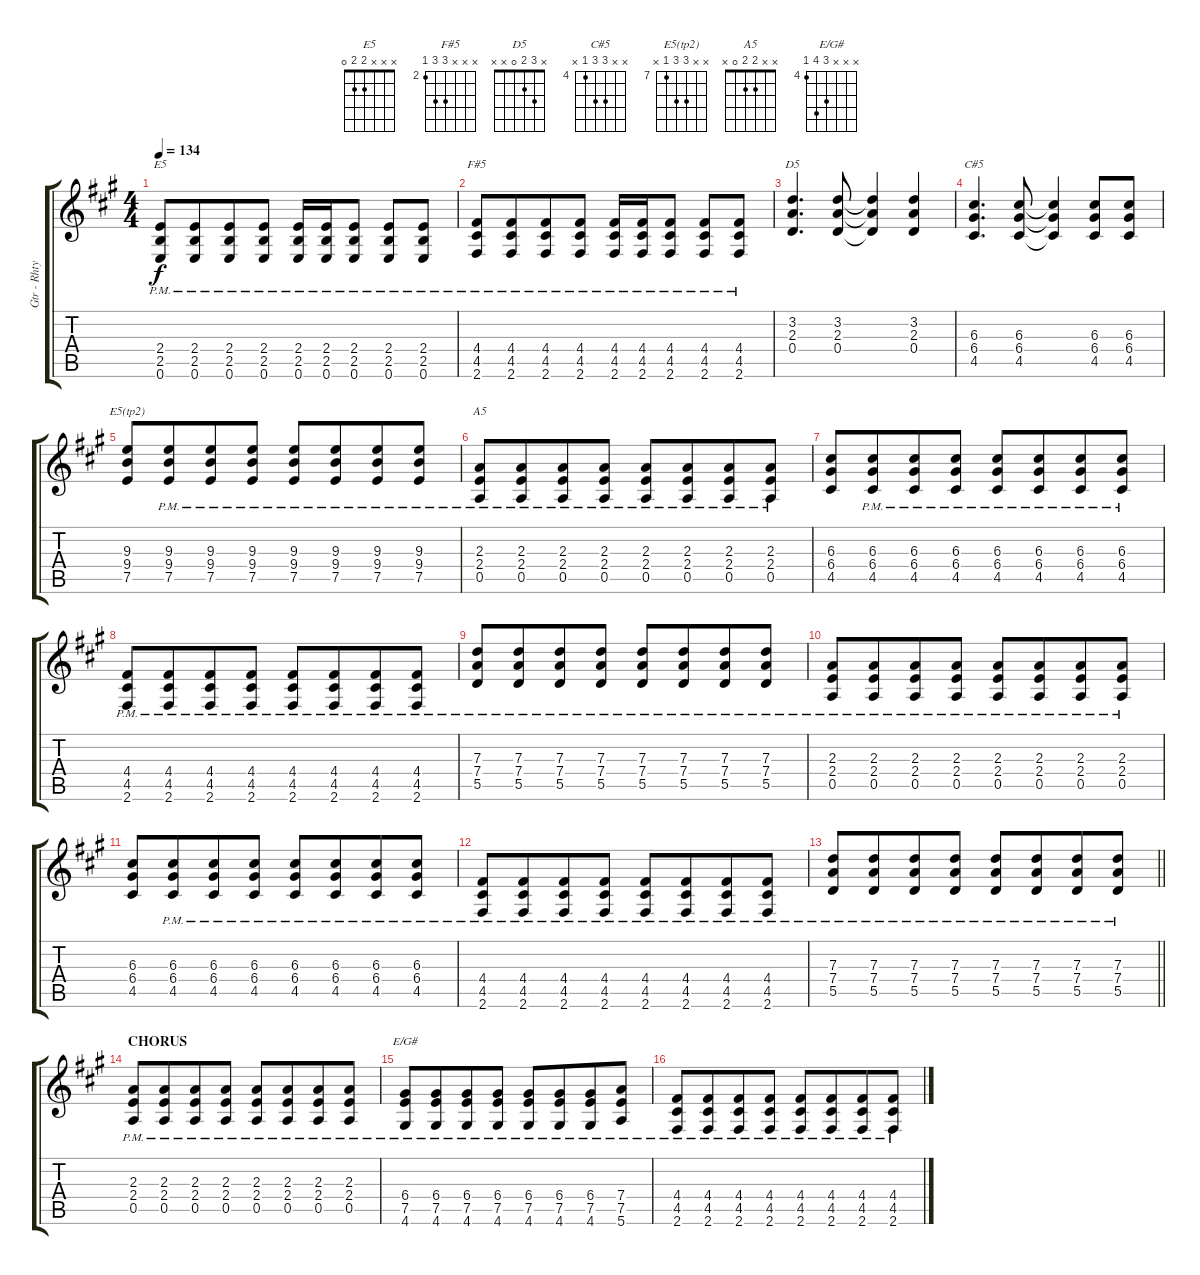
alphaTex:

\track ("Gtr - Rhtyhm" "Gtr - Rhty") {instrument overdrivenguitar}
\staff {score tabs}
\tuning (E4 B3 G3 D3 A2 E2) {hide}
\chord ("E5" x x x 2 2 0)
\chord ("F#5" x x x 4 4 2) {firstfret 2}
\chord ("D5" x 3 2 0 x x)
\chord ("C#5" x x 6 6 4 x) {firstfret 4}
\chord ("E5(tp2)" x x 9 9 7 x) {firstfret 7}
\chord ("A5" x x 2 2 0 x)
\chord ("E/G#" x x x 6 7 4) {firstfret 4}
\ts (4 4)
\tempo 134
\clef g2
\ks a
(2.4{pm} 2.5{pm} 0.6{pm}).8{ch "E5" dy f} (2.4{pm} 2.5{pm} 0.6{pm}).8{beam merge} (2.4{pm} 2.5{pm} 0.6{pm}).8 (2.4{pm} 2.5{pm} 0.6{pm}).8 (2.4{pm} 2.5{pm} 0.6{pm}).16 (2.4{pm} 2.5{pm} 0.6{pm}).16 (2.4{pm} 2.5{pm} 0.6{pm}).8 (2.4{pm} 2.5{pm} 0.6{pm}).8 (2.4{pm} 2.5{pm} 0.6{pm}).8 |
(4.4{pm} 4.5{pm} 2.6{pm}).8{ch "F#5"} (4.4{pm} 4.5{pm} 2.6{pm}).8{beam merge} (4.4{pm} 4.5{pm} 2.6{pm}).8 (4.4{pm} 4.5{pm} 2.6{pm}).8 (4.4{pm} 4.5{pm} 2.6{pm}).16 (4.4{pm} 4.5{pm} 2.6{pm}).16 (4.4{pm} 4.5{pm} 2.6{pm}).8 (4.4{pm} 4.5{pm} 2.6{pm}).8 (4.4{pm} 4.5{pm} 2.6{pm}).8 |
(3.2 2.3 0.4).4{d ch "D5"} (3.2 2.3 0.4).8 (3.2{t} 2.3{t} 0.4{t}).4 (3.2 2.3 0.4).4 |
(6.3 6.4 4.5).4{d ch "C#5"} (6.3 6.4 4.5).8 (6.3{t} 6.4{t} 4.5{t}).4 (6.3 6.4 4.5).8 (6.3 6.4 4.5).8 |
(9.3 9.4 7.5).8{ch "E5(tp2)"} (9.3{pm} 9.4{pm} 7.5{pm}).8{beam merge} (9.3{pm} 9.4{pm} 7.5{pm}).8 (9.3{pm} 9.4{pm} 7.5{pm}).8 (9.3{pm} 9.4{pm} 7.5{pm}).8 (9.3{pm} 9.4{pm} 7.5{pm}).8{beam merge} (9.3{pm} 9.4{pm} 7.5{pm}).8 (9.3{pm} 9.4{pm} 7.5{pm}).8 |
(2.3{pm} 2.4{pm} 0.5{pm}).8{ch "A5"} (2.3{pm} 2.4{pm} 0.5{pm}).8{beam merge} (2.3{pm} 2.4{pm} 0.5{pm}).8 (2.3{pm} 2.4{pm} 0.5{pm}).8 (2.3{pm} 2.4{pm} 0.5{pm}).8 (2.3{pm} 2.4{pm} 0.5{pm}).8{beam merge} (2.3{pm} 2.4{pm} 0.5{pm}).8 (2.3{pm} 2.4{pm} 0.5{pm}).8 |
(6.3 6.4 4.5).8 (6.3{pm} 6.4{pm} 4.5{pm}).8{beam merge} (6.3{pm} 6.4{pm} 4.5{pm}).8 (6.3{pm} 6.4{pm} 4.5{pm}).8 (6.3{pm} 6.4{pm} 4.5{pm}).8 (6.3{pm} 6.4{pm} 4.5{pm}).8{beam merge} (6.3{pm} 6.4{pm} 4.5{pm}).8 (6.3{pm} 6.4{pm} 4.5{pm}).8 |
(4.4{pm} 4.5{pm} 2.6{pm}).8 (4.4{pm} 4.5{pm} 2.6{pm}).8{beam merge} (4.4{pm} 4.5{pm} 2.6{pm}).8 (4.4{pm} 4.5{pm} 2.6{pm}).8 (4.4{pm} 4.5{pm} 2.6{pm}).8 (4.4{pm} 4.5{pm} 2.6{pm}).8{beam merge} (4.4{pm} 4.5{pm} 2.6{pm}).8 (4.4{pm} 4.5{pm} 2.6{pm}).8 |
(7.3{pm} 7.4{pm} 5.5{pm}).8 (7.3{pm} 7.4{pm} 5.5{pm}).8{beam merge} (7.3{pm} 7.4{pm} 5.5{pm}).8 (7.3{pm} 7.4{pm} 5.5{pm}).8 (7.3{pm} 7.4{pm} 5.5{pm}).8 (7.3{pm} 7.4{pm} 5.5{pm}).8{beam merge} (7.3{pm} 7.4{pm} 5.5{pm}).8 (7.3{pm} 7.4{pm} 5.5{pm}).8 |
(2.3{pm} 2.4{pm} 0.5{pm}).8 (2.3{pm} 2.4{pm} 0.5{pm}).8{beam merge} (2.3{pm} 2.4{pm} 0.5{pm}).8 (2.3{pm} 2.4{pm} 0.5{pm}).8 (2.3{pm} 2.4{pm} 0.5{pm}).8 (2.3{pm} 2.4{pm} 0.5{pm}).8{beam merge} (2.3{pm} 2.4{pm} 0.5{pm}).8 (2.3{pm} 2.4{pm} 0.5{pm}).8 |
(6.3 6.4 4.5).8 (6.3{pm} 6.4{pm} 4.5{pm}).8{beam merge} (6.3{pm} 6.4{pm} 4.5{pm}).8 (6.3{pm} 6.4{pm} 4.5{pm}).8 (6.3{pm} 6.4{pm} 4.5{pm}).8 (6.3{pm} 6.4{pm} 4.5{pm}).8{beam merge} (6.3{pm} 6.4{pm} 4.5{pm}).8 (6.3{pm} 6.4{pm} 4.5{pm}).8 |
(4.4{pm} 4.5{pm} 2.6{pm}).8 (4.4{pm} 4.5{pm} 2.6{pm}).8{beam merge} (4.4{pm} 4.5{pm} 2.6{pm}).8 (4.4{pm} 4.5{pm} 2.6{pm}).8 (4.4{pm} 4.5{pm} 2.6{pm}).8 (4.4{pm} 4.5{pm} 2.6{pm}).8{beam merge} (4.4{pm} 4.5{pm} 2.6{pm}).8 (4.4{pm} 4.5{pm} 2.6{pm}).8 |
\barLineRight lightlight
(7.3{pm} 7.4{pm} 5.5{pm}).8 (7.3{pm} 7.4{pm} 5.5{pm}).8{beam merge} (7.3{pm} 7.4{pm} 5.5{pm}).8 (7.3{pm} 7.4{pm} 5.5{pm}).8 (7.3{pm} 7.4{pm} 5.5{pm}).8 (7.3{pm} 7.4{pm} 5.5{pm}).8{beam merge} (7.3{pm} 7.4{pm} 5.5{pm}).8 (7.3{pm} 7.4{pm} 5.5{pm}).8 |
\section ("" "CHORUS")
(2.3{pm} 2.4{pm} 0.5{pm}).8 (2.3{pm} 2.4{pm} 0.5{pm}).8{beam merge} (2.3{pm} 2.4{pm} 0.5{pm}).8 (2.3{pm} 2.4{pm} 0.5{pm}).8 (2.3{pm} 2.4{pm} 0.5{pm}).8 (2.3{pm} 2.4{pm} 0.5{pm}).8{beam merge} (2.3{pm} 2.4{pm} 0.5{pm}).8 (2.3{pm} 2.4{pm} 0.5{pm}).8 |
(6.4{pm} 7.5{pm} 4.6{pm}).8{ch "E/G#"} (6.4{pm} 7.5{pm} 4.6{pm}).8{beam merge} (6.4{pm} 7.5{pm} 4.6{pm}).8 (6.4{pm} 7.5{pm} 4.6{pm}).8 (6.4{pm} 7.5{pm} 4.6{pm}).8 (6.4{pm} 7.5{pm} 4.6{pm}).8{beam merge} (6.4{pm} 7.5{pm} 4.6{pm}).8 (7.4{pm} 7.5{pm} 5.6{pm}).8 |
(4.4{pm} 4.5{pm} 2.6{pm}).8 (4.4{pm} 4.5{pm} 2.6{pm}).8{beam merge} (4.4{pm} 4.5{pm} 2.6{pm}).8 (4.4{pm} 4.5{pm} 2.6{pm}).8 (4.4{pm} 4.5{pm} 2.6{pm}).8 (4.4{pm} 4.5{pm} 2.6{pm}).8{beam merge} (4.4{pm} 4.5{pm} 2.6{pm}).8 (4.4{pm} 4.5{pm} 2.6{pm}).8
